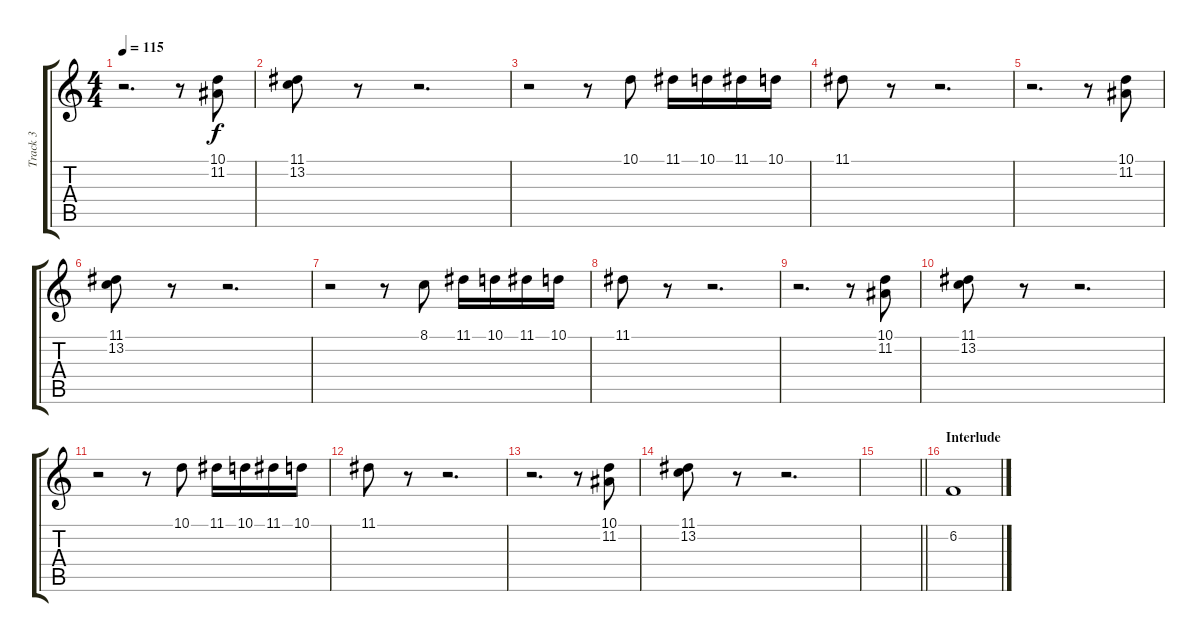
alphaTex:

\track ("Track 3" "Track 3") {instrument altosax}
\staff {score tabs}
\tuning (E4 B3 G3 D3 A2 E2) {hide}
\ts (4 4)
\tempo 115
\clef g2
\ks c
r.2{d dy f} r.8 (10.1 11.2).8 |
(11.1 13.2).8 r.8 r.2{d} |
r.2 r.8 10.1.8 11.1.16 10.1.16 11.1.16 10.1.16 |
11.1.8 r.8 r.2{d} |
r.2{d} r.8 (10.1 11.2).8 |
(11.1 13.2).8 r.8 r.2{d} |
r.2 r.8 8.1.8 11.1.16 10.1.16 11.1.16 10.1.16 |
11.1.8 r.8 r.2{d} |
r.2{d} r.8 (10.1 11.2).8 |
(11.1 13.2).8 r.8 r.2{d} |
r.2 r.8 10.1.8 11.1.16 10.1.16 11.1.16 10.1.16 |
11.1.8 r.8 r.2{d} |
r.2{d} r.8 (10.1 11.2).8 |
(11.1 13.2).8 r.8 r.2{d} |
\barLineRight lightlight
|
\section ("" "Interlude")
6.2.1
